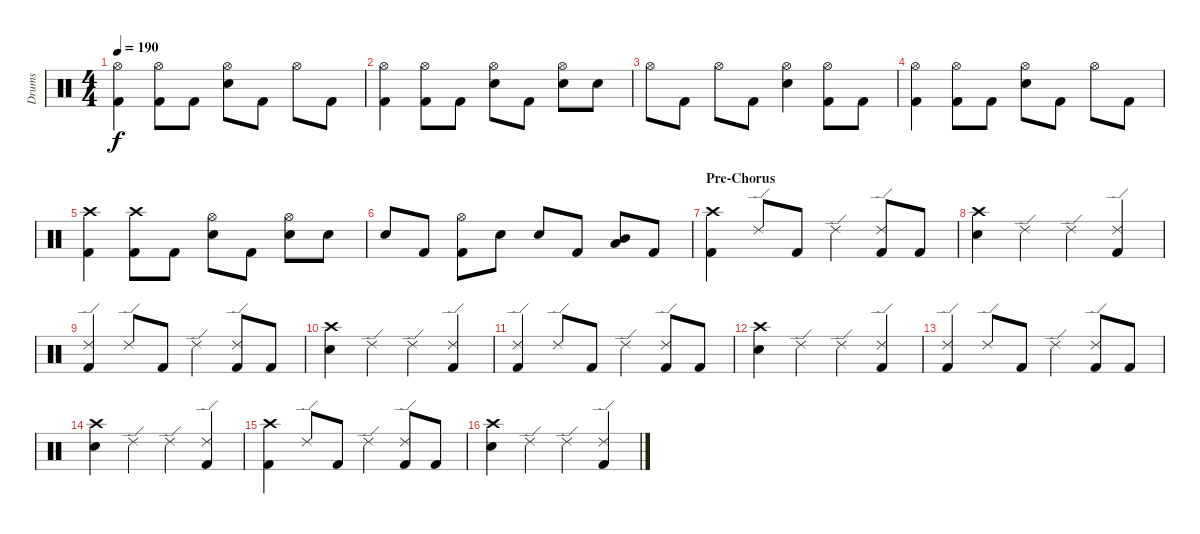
\track ("Drums" "Drums") {instrument percussion}
\staff {score}
\articulation defaults
\ts (4 4)
\tempo 190
\clef neutral
\ks c
("Hi-Hat (open)" "Kick (hit) 2").4{dy f} ("Hi-Hat (open)" "Kick (hit) 2").8 "Kick (hit) 2".8 ("Hi-Hat (open)" "Snare (hit) 2").8 "Kick (hit) 2".8 "Hi-Hat (open)".8 "Kick (hit) 2".8 |
("Hi-Hat (open)" "Kick (hit) 2").4 ("Hi-Hat (open)" "Kick (hit) 2").8 "Kick (hit) 2".8 ("Hi-Hat (open)" "Snare (hit) 2").8 "Kick (hit) 2".8 ("Hi-Hat (open)" "Snare (hit) 2").8 "Snare (hit) 2".8 |
"Hi-Hat (open)".8 "Kick (hit) 2".8 "Hi-Hat (open)".8 "Kick (hit) 2".8 ("Hi-Hat (open)" "Snare (hit) 2").4 ("Hi-Hat (open)" "Kick (hit) 2").8 "Kick (hit) 2".8 |
("Hi-Hat (open)" "Kick (hit) 2").4 ("Hi-Hat (open)" "Kick (hit) 2").8 "Kick (hit) 2".8 ("Hi-Hat (open)" "Snare (hit) 2").8 "Kick (hit) 2".8 "Hi-Hat (open)".8 "Kick (hit) 2".8 |
("Crash high (hit)" "Kick (hit) 2").4 ("Crash high (hit)" "Kick (hit) 2").8 "Kick (hit) 2".8 ("Hi-Hat (open)" "Snare (hit) 2").8 "Kick (hit) 2".8 ("Hi-Hat (open)" "Snare (hit) 2").8 "Snare (hit) 2".8 |
"Snare (hit) 2".8 "Kick (hit) 2".8 ("Hi-Hat (open)" "Kick (hit) 2").8 "Snare (hit) 2".8 "Snare (hit) 2".8 "Kick (hit) 2".8 ("Low Floor Tom (hit)" "Mid Tom (hit)").8 "Kick (hit) 2".8 |
\section ("" "Pre-Chorus")
("Crash high (hit)" "Kick (hit) 2").4 "Ride (edge) 2".8 "Kick (hit) 2".8 "Ride (edge) 2".4 ("Ride (edge) 2" "Kick (hit) 2").8 "Kick (hit) 2".8 |
("Crash high (hit)" "Snare (hit) 2").4 "Ride (edge) 2".4 "Ride (edge) 2".4 ("Ride (edge) 2" "Kick (hit) 2").4 |
("Ride (edge) 2" "Kick (hit) 2").4 "Ride (edge) 2".8 "Kick (hit) 2".8 "Ride (edge) 2".4 ("Ride (edge) 2" "Kick (hit) 2").8 "Kick (hit) 2".8 |
("Crash high (hit)" "Snare (hit) 2").4 "Ride (edge) 2".4 "Ride (edge) 2".4 ("Ride (edge) 2" "Kick (hit) 2").4 |
("Ride (edge) 2" "Kick (hit) 2").4 "Ride (edge) 2".8 "Kick (hit) 2".8 "Ride (edge) 2".4 ("Ride (edge) 2" "Kick (hit) 2").8 "Kick (hit) 2".8 |
("Crash high (hit)" "Snare (hit) 2").4 "Ride (edge) 2".4 "Ride (edge) 2".4 ("Ride (edge) 2" "Kick (hit) 2").4 |
("Ride (edge) 2" "Kick (hit) 2").4 "Ride (edge) 2".8 "Kick (hit) 2".8 "Ride (edge) 2".4 ("Ride (edge) 2" "Kick (hit) 2").8 "Kick (hit) 2".8 |
("Crash high (hit)" "Snare (hit) 2").4 "Ride (edge) 2".4 "Ride (edge) 2".4 ("Ride (edge) 2" "Kick (hit) 2").4 |
("Crash high (hit)" "Kick (hit) 2").4 "Ride (edge) 2".8 "Kick (hit) 2".8 "Ride (edge) 2".4 ("Ride (edge) 2" "Kick (hit) 2").8 "Kick (hit) 2".8 |
("Crash high (hit)" "Snare (hit) 2").4 "Ride (edge) 2".4 "Ride (edge) 2".4 ("Ride (edge) 2" "Kick (hit) 2").4
